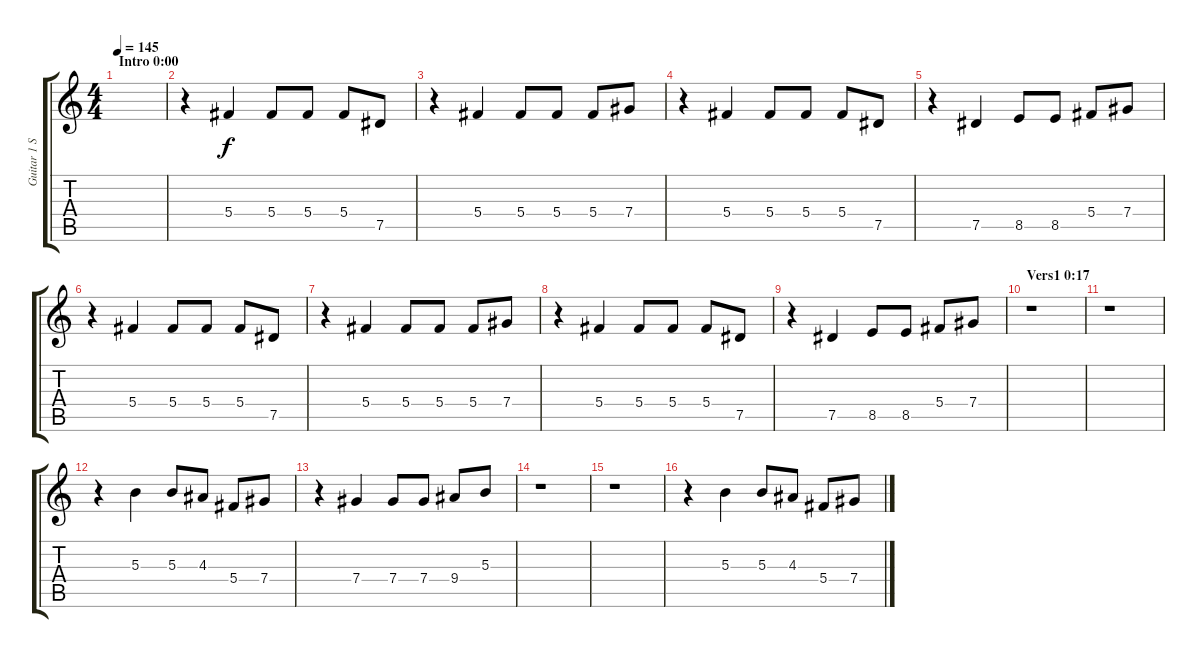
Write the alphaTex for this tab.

\track ("Guitar 1 Solo harmonic" "Guitar 1 S") {instrument distortionguitar}
\staff {score tabs}
\tuning (Eb4 Bb3 Gb3 Db3 Ab2 Eb2) {hide}
\ts (4 4)
\section ("" "Intro 0:00")
\tempo 145
\clef g2
\ks c
|
r.4 5.4.4 5.4.8 5.4.8 5.4.8 7.5.8 |
r.4 5.4.4 5.4.8 5.4.8 5.4.8 7.4.8 |
r.4 5.4.4 5.4.8 5.4.8 5.4.8 7.5.8 |
r.4 7.5.4 8.5.8 8.5.8 5.4.8 7.4.8 |
r.4 5.4.4 5.4.8 5.4.8 5.4.8 7.5.8 |
r.4 5.4.4 5.4.8 5.4.8 5.4.8 7.4.8 |
r.4 5.4.4 5.4.8 5.4.8 5.4.8 7.5.8 |
r.4 7.5.4 8.5.8 8.5.8 5.4.8 7.4.8 |
\section ("" "Vers1 0:17")
r.1 |
r.1 |
r.4 5.3.4 5.3.8 4.3.8 5.4.8 7.4.8 |
r.4 7.4.4 7.4.8 7.4.8 9.4.8 5.3.8 |
r.1 |
r.1 |
r.4 5.3.4 5.3.8 4.3.8 5.4.8 7.4.8
